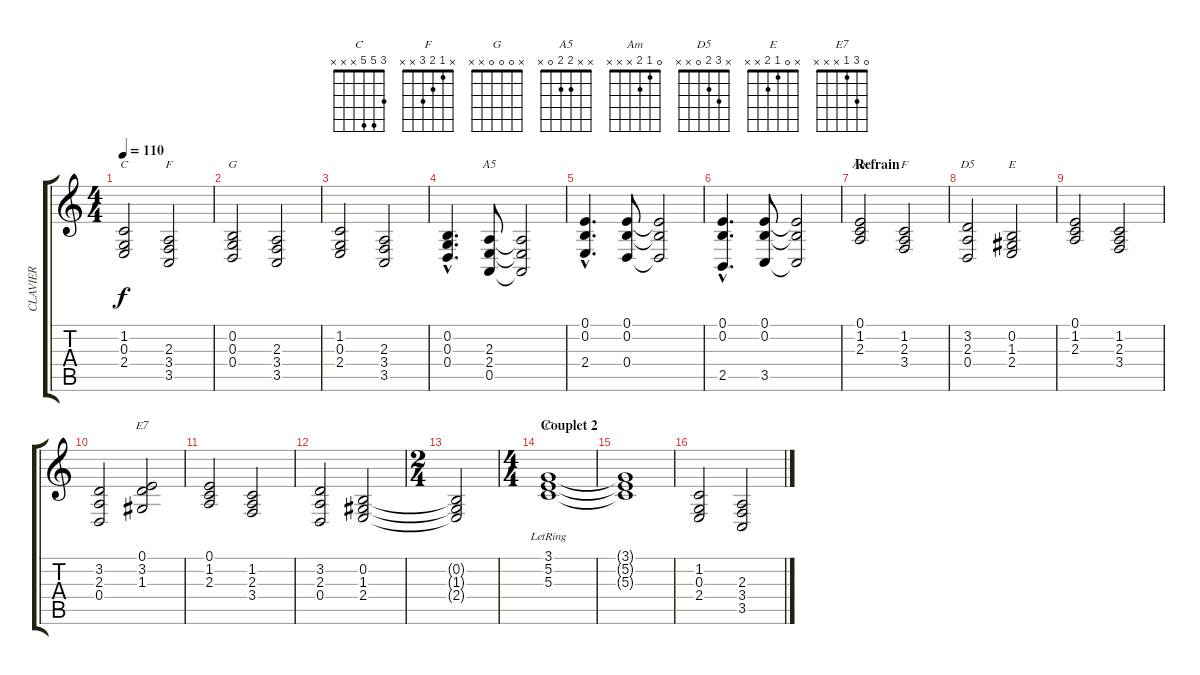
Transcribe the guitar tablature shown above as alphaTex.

\track ("CLAVIER" "CLAVIER") {instrument electricpiano1}
\staff {score tabs}
\tuning (E4 B3 G3 D3 A2 E2) {hide}
\chord ("C" x 1 0 2 x x)
\chord ("F" x x 2 3 3 x)
\chord ("G" x 0 0 0 x x)
\chord ("A5" x x 2 2 0 x)
\chord ("Am" 0 1 2 x x x)
\chord ("F" x 1 2 3 x x)
\chord ("D5" x 3 2 0 x x)
\chord ("E" x 0 1 2 x x)
\chord ("E7" 0 3 1 x x x)
\chord ("C" 3 5 5 x x x)
\ts (4 4)
\tempo 110
\clef g2
\ks c
(1.2 0.3 2.4).2{ch "C" dy f volume 7} (2.3 3.4 3.5).2{ch "F"} |
(0.2 0.3 0.4).2{ch "G"} (2.3 3.4 3.5).2 |
(1.2 0.3 2.4).2 (2.3 3.4 3.5).2 |
(0.2{hac} 0.3{hac} 0.4{hac}).4{d} (2.3 2.4 0.5).8{ch "A5"} (2.3{t} 2.4{t} 0.5{t}).2 |
(0.1{hac} 0.2{hac} 2.4{hac}).4{d} (0.1 0.2 0.4).8 (0.1{t} 0.2{t} 0.4{t}).2 |
(0.1{hac} 0.2{hac} 2.5{hac}).4{d} (0.1 0.2 3.5).8 (0.1{t} 0.2{t} 3.5{t}).2 |
\section ("" "Refrain")
(0.1 1.2 2.3).2{ch "Am"} (1.2 2.3 3.4).2{ch "F"} |
(3.2 2.3 0.4).2{ch "D5"} (0.2 1.3 2.4).2{ch "E"} |
(0.1 1.2 2.3).2 (1.2 2.3 3.4).2 |
(3.2 2.3 0.4).2 (0.1 3.2 1.3).2{ch "E7"} |
(0.1 1.2 2.3).2 (1.2 2.3 3.4).2 |
(3.2 2.3 0.4).2 (0.2 1.3 2.4).2 |
\ts (2 4)
(0.2{t} 1.3{t} 2.4{t}).2 |
\ts (4 4)
\section ("" "Couplet 2")
(3.1{lr} 5.2{lr} 5.3).1{ch "C"} |
(3.1{t} 5.2{t} 5.3{t}).1 |
(1.2 0.3 2.4).2{volume 8} (2.3 3.4 3.5).2
